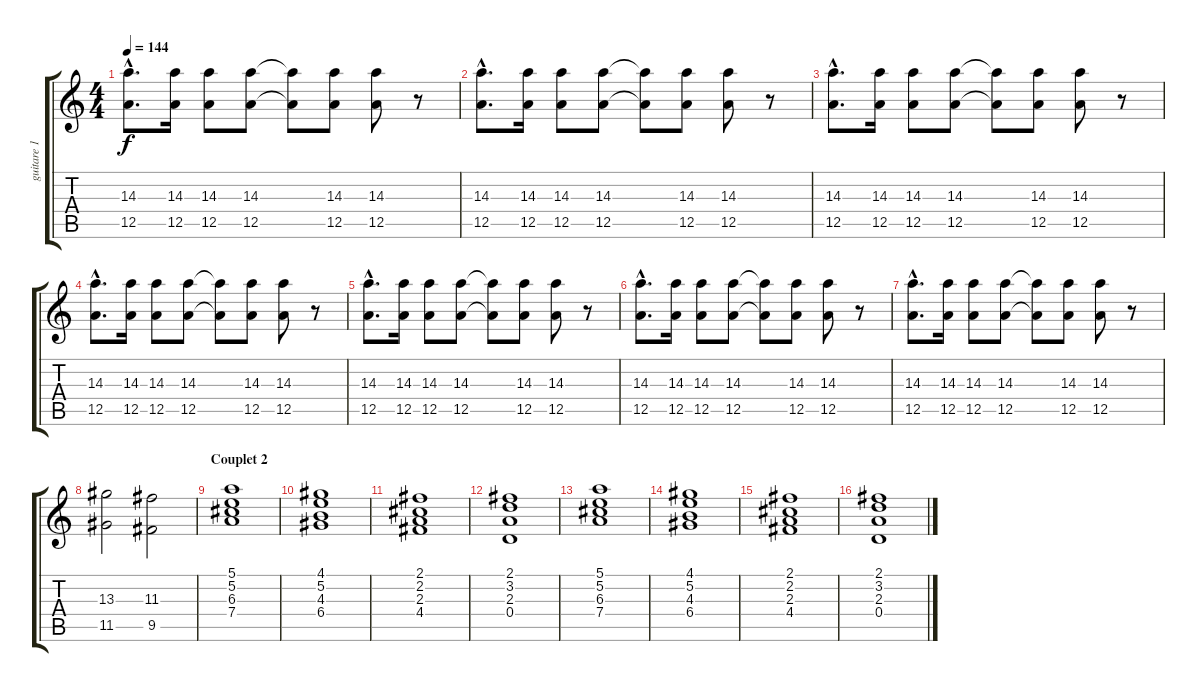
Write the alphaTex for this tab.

\track ("guitare 1" "guitare 1") {instrument electricguitarclean}
\staff {score tabs}
\tuning (E4 B3 G3 D3 A2 E2) {hide}
\ts (4 4)
\tempo 144
\clef g2
\ks c
(14.3{hac} 12.5{hac}).8{d dy f} (14.3 12.5).16 (14.3 12.5).8 (14.3 12.5).8 (14.3{t} 12.5{t}).8 (14.3 12.5).8 (14.3 12.5).8 r.8 |
(14.3{hac} 12.5{hac}).8{d} (14.3 12.5).16 (14.3 12.5).8 (14.3 12.5).8 (14.3{t} 12.5{t}).8 (14.3 12.5).8 (14.3 12.5).8 r.8 |
(14.3{hac} 12.5{hac}).8{d} (14.3 12.5).16 (14.3 12.5).8 (14.3 12.5).8 (14.3{t} 12.5{t}).8 (14.3 12.5).8 (14.3 12.5).8 r.8 |
(14.3{hac} 12.5{hac}).8{d} (14.3 12.5).16 (14.3 12.5).8 (14.3 12.5).8 (14.3{t} 12.5{t}).8 (14.3 12.5).8 (14.3 12.5).8 r.8 |
(14.3{hac} 12.5{hac}).8{d} (14.3 12.5).16 (14.3 12.5).8 (14.3 12.5).8 (14.3{t} 12.5{t}).8 (14.3 12.5).8 (14.3 12.5).8 r.8 |
(14.3{hac} 12.5{hac}).8{d} (14.3 12.5).16 (14.3 12.5).8 (14.3 12.5).8 (14.3{t} 12.5{t}).8 (14.3 12.5).8 (14.3 12.5).8 r.8 |
(14.3{hac} 12.5{hac}).8{d} (14.3 12.5).16 (14.3 12.5).8 (14.3 12.5).8 (14.3{t} 12.5{t}).8 (14.3 12.5).8 (14.3 12.5).8 r.8 |
(13.3 11.5).2 (11.3 9.5).2 |
\section ("" "Couplet 2")
(5.1 5.2 6.3 7.4).1 |
(4.1 5.2 4.3 6.4).1 |
(2.1 2.2 2.3 4.4).1 |
(2.1 3.2 2.3 0.4).1 |
(5.1 5.2 6.3 7.4).1 |
(4.1 5.2 4.3 6.4).1 |
(2.1 2.2 2.3 4.4).1 |
(2.1 3.2 2.3 0.4).1
